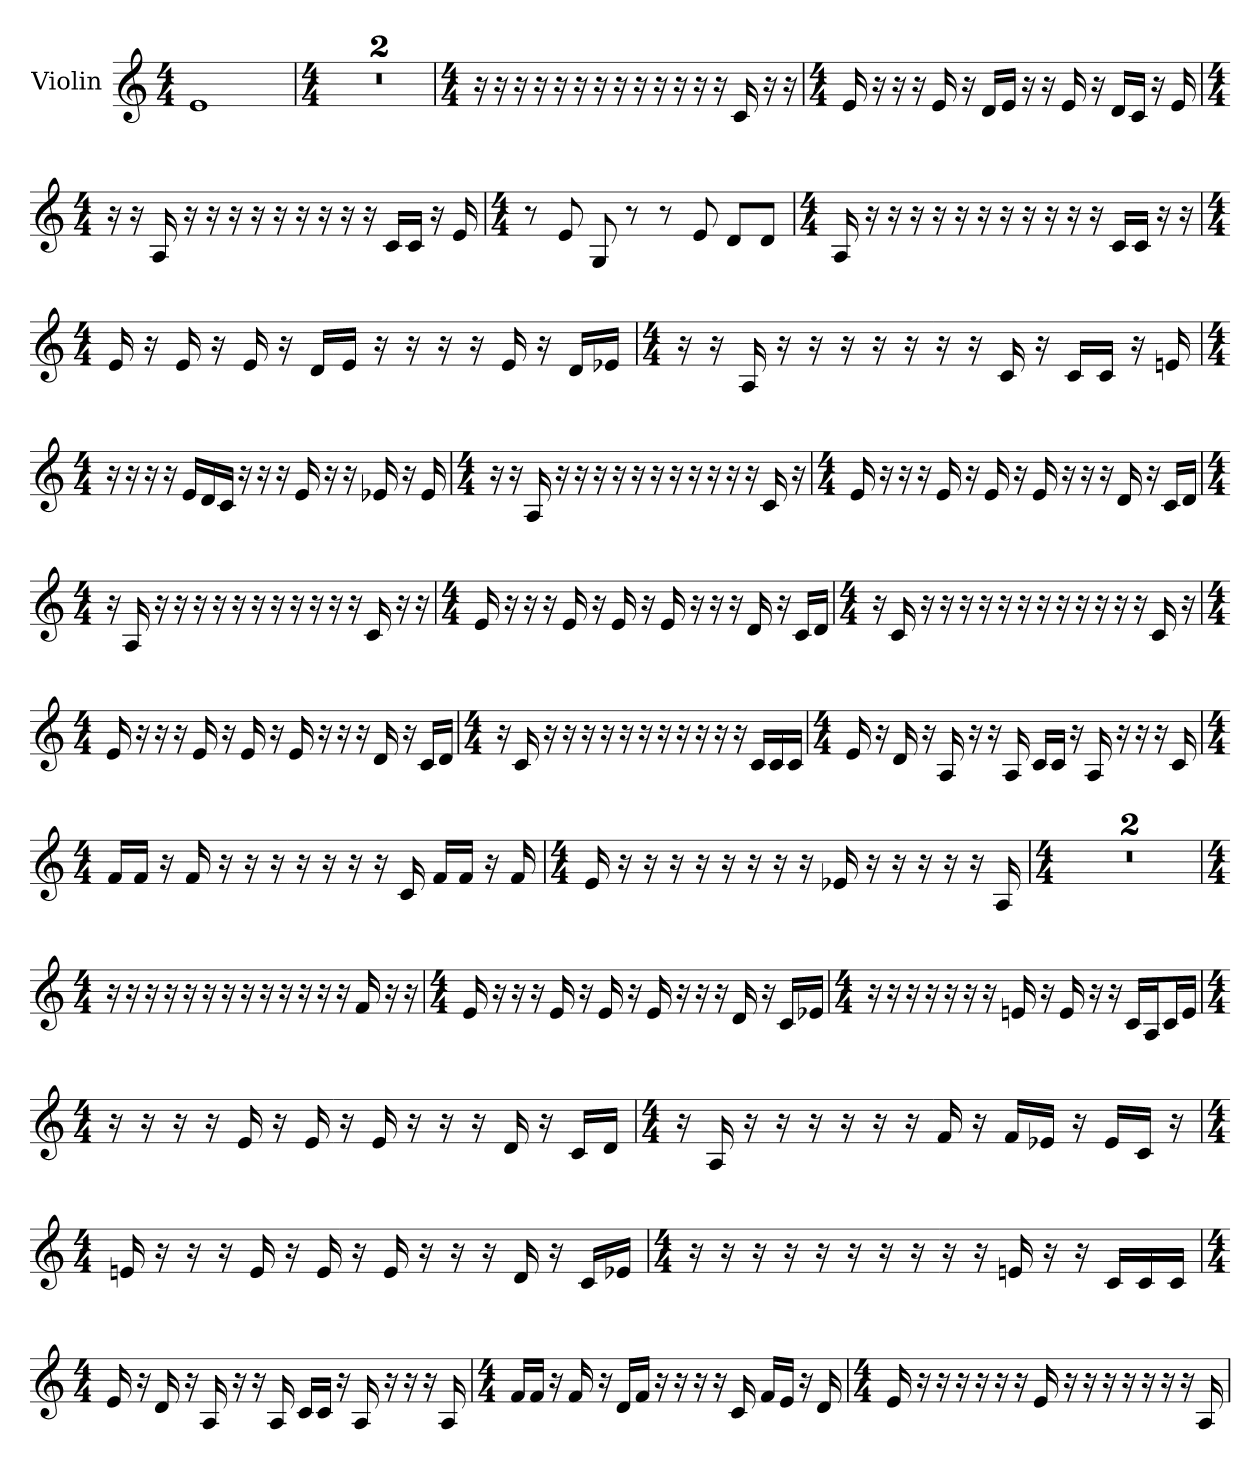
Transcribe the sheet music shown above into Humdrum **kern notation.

**kern
*part1
*staff1
*I"Violin
*I'Vln
*M4/4
=
1e
=
*M4/4
1r
=
*M4/4
1r
=
*M4/4
16r
16r
16r
16r
16r
16r
16r
16r
16r
16r
16r
16r
16r
16c
16r
16r
=
*M4/4
16e
16r
16r
16r
16e
16r
16dLL
16eJJ
16r
16r
16e
16r
16dLL
16cJJ
16r
16e
=
*M4/4
16r
16r
16A
16r
16r
16r
16r
16r
16r
16r
16r
16r
16cLL
16cJJ
16r
16e
=
*M4/4
8r
8e
8G
8r
8r
8e
8dL
8dJ
=
*M4/4
16A
16r
16r
16r
16r
16r
16r
16r
16r
16r
16r
16r
16cLL
16cJJ
16r
16r
=
*M4/4
16e
16r
16e
16r
16e
16r
16dLL
16eJJ
16r
16r
16r
16r
16e
16r
16dLL
16e-XJJ
=
*M4/4
16r
16r
16A
16r
16r
16r
16r
16r
16r
16r
16c
16r
16cLL
16cJJ
16r
16en
=
*M4/4
16r
16r
16r
16r
16eLL
16d
16cJJ
16r
16r
16r
16e
16r
16r
16e-X
16r
16e-
=
*M4/4
16r
16r
16A
16r
16r
16r
16r
16r
16r
16r
16r
16r
16r
16r
16c
16r
=
*M4/4
16e
16r
16r
16r
16e
16r
16e
16r
16e
16r
16r
16r
16d
16r
16cLL
16dJJ
=
*M4/4
16r
16A
16r
16r
16r
16r
16r
16r
16r
16r
16r
16r
16r
16c
16r
16r
=
*M4/4
16e
16r
16r
16r
16e
16r
16e
16r
16e
16r
16r
16r
16d
16r
16cLL
16dJJ
=
*M4/4
16r
16c
16r
16r
16r
16r
16r
16r
16r
16r
16r
16r
16r
16r
16c
16r
=
*M4/4
16e
16r
16r
16r
16e
16r
16e
16r
16e
16r
16r
16r
16d
16r
16cLL
16dJJ
=
*M4/4
16r
16c
16r
16r
16r
16r
16r
16r
16r
16r
16r
16r
16r
16cLL
16c
16cJJ
=
*M4/4
16e
16r
16d
16r
16A
16r
16r
16A
16cLL
16cJJ
16r
16A
16r
16r
16r
16c
=
*M4/4
16fLL
16fJJ
16r
16f
16r
16r
16r
16r
16r
16r
16r
16c
16fLL
16fJJ
16r
16f
=
*M4/4
16e
16r
16r
16r
16r
16r
16r
16r
16r
16e-X
16r
16r
16r
16r
16r
16A
=
*M4/4
1r
=
*M4/4
1r
=
*M4/4
16r
16r
16r
16r
16r
16r
16r
16r
16r
16r
16r
16r
16r
16f
16r
16r
=
*M4/4
16e
16r
16r
16r
16e
16r
16e
16r
16e
16r
16r
16r
16d
16r
16cLL
16e-XJJ
=
*M4/4
16r
16r
16r
16r
16r
16r
16r
16en
16r
16e
16r
16r
16cLL
16AJ
16cL
16eJJ
=
*M4/4
16r
16r
16r
16r
16e
16r
16e
16r
16e
16r
16r
16r
16d
16r
16cLL
16dJJ
=
*M4/4
16r
16A
16r
16r
16r
16r
16r
16r
16f
16r
16fLL
16e-XJJ
16r
16e-LL
16cJJ
16r
=
*M4/4
16en
16r
16r
16r
16e
16r
16e
16r
16e
16r
16r
16r
16d
16r
16cLL
16e-XJJ
=
*M4/4
16r
16r
16r
16r
16r
16r
16r
16r
16r
16r
16en
16r
16r
16cLL
16c
16cJJ
=
*M4/4
16e
16r
16d
16r
16A
16r
16r
16A
16cLL
16cJJ
16r
16A
16r
16r
16r
16A
=
*M4/4
16fLL
16fJJ
16r
16f
16r
16dLL
16fJJ
16r
16r
16r
16r
16c
16fLL
16eJJ
16r
16d
=
*M4/4
16e
16r
16r
16r
16r
16r
16r
16e
16r
16r
16r
16r
16r
16r
16r
16A
=
*-
